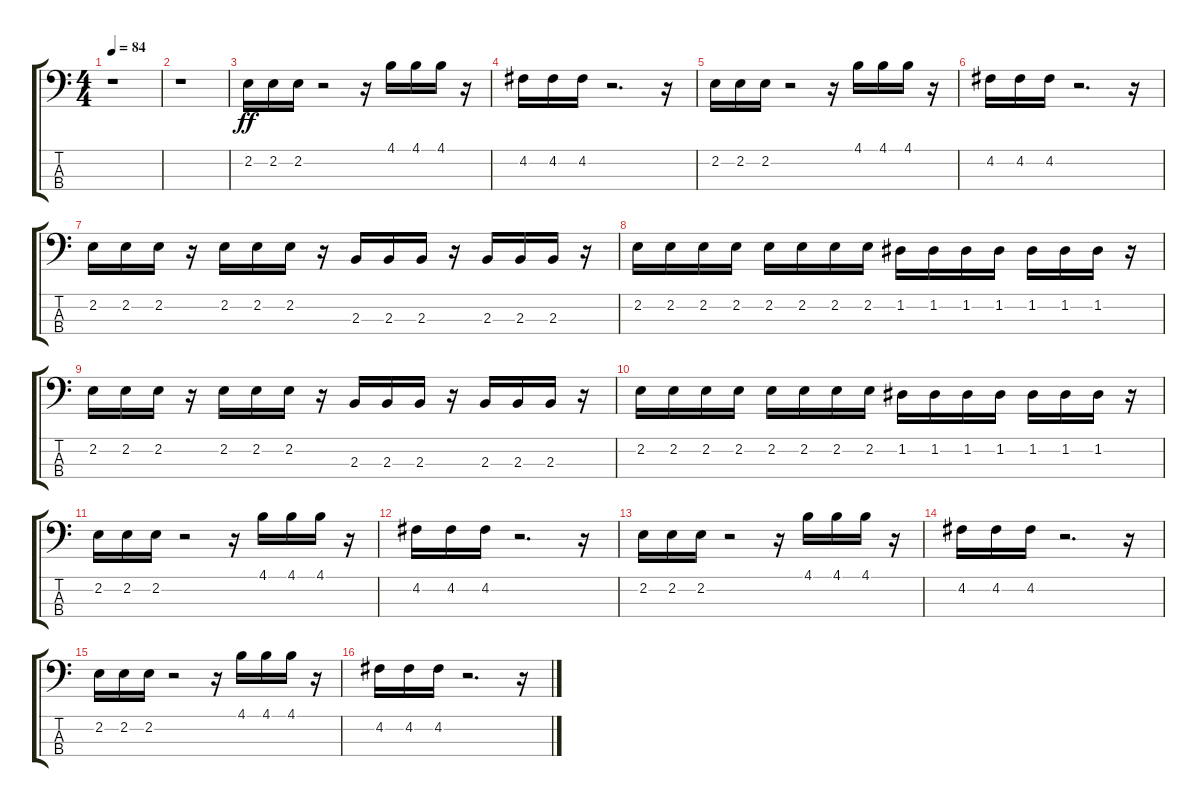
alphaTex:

\track "" {instrument electricbassfinger}
\staff {score tabs}
\tuning (G2 D2 A1 E1) {hide}
\ts (4 4)
\tempo 84
\clef f4
\ks c
r.1{dy ff instrument electricbassfinger} |
r.1 |
2.2.16 2.2.16 2.2.16 r.2 r.16 4.1.16 4.1.16 4.1.16 r.16 |
4.2.16 4.2.16 4.2.16 r.2{d} r.16 |
2.2.16 2.2.16 2.2.16 r.2 r.16 4.1.16 4.1.16 4.1.16 r.16 |
4.2.16 4.2.16 4.2.16 r.2{d} r.16 |
2.2.16 2.2.16 2.2.16 r.16 2.2.16 2.2.16 2.2.16 r.16 2.3.16 2.3.16 2.3.16 r.16 2.3.16 2.3.16 2.3.16 r.16 |
2.2.16 2.2.16 2.2.16 2.2.16 2.2.16 2.2.16 2.2.16 2.2.16 1.2.16 1.2.16 1.2.16 1.2.16 1.2.16 1.2.16 1.2.16 r.16 |
2.2.16 2.2.16 2.2.16 r.16 2.2.16 2.2.16 2.2.16 r.16 2.3.16 2.3.16 2.3.16 r.16 2.3.16 2.3.16 2.3.16 r.16 |
2.2.16 2.2.16 2.2.16 2.2.16 2.2.16 2.2.16 2.2.16 2.2.16 1.2.16 1.2.16 1.2.16 1.2.16 1.2.16 1.2.16 1.2.16 r.16 |
2.2.16 2.2.16 2.2.16 r.2 r.16 4.1.16 4.1.16 4.1.16 r.16 |
4.2.16 4.2.16 4.2.16 r.2{d} r.16 |
2.2.16 2.2.16 2.2.16 r.2 r.16 4.1.16 4.1.16 4.1.16 r.16 |
4.2.16 4.2.16 4.2.16 r.2{d} r.16 |
2.2.16 2.2.16 2.2.16 r.2 r.16 4.1.16 4.1.16 4.1.16 r.16 |
4.2.16 4.2.16 4.2.16 r.2{d} r.16
